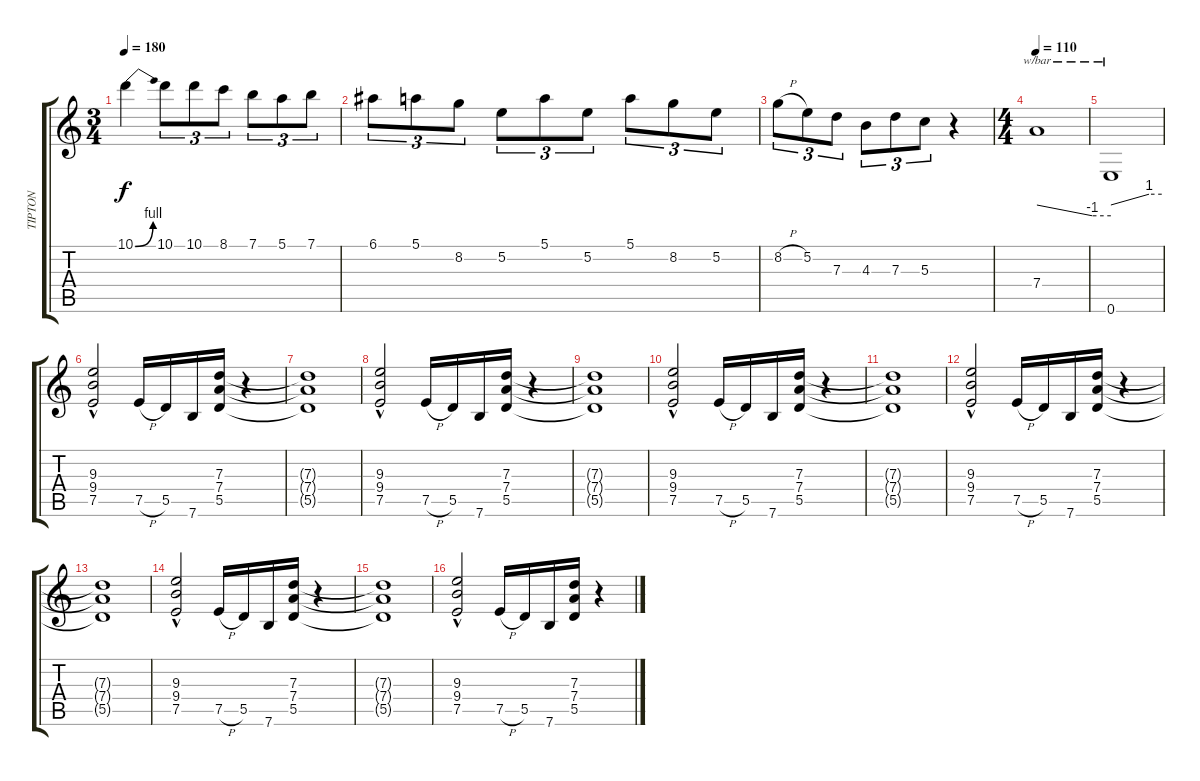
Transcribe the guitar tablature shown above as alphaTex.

\track ("TIPTON" "TIPTON") {instrument distortionguitar}
\staff {score tabs}
\tuning (E4 B3 G3 D3 A2 E2) {hide}
\ts (3 4)
\tempo 180
\clef g2
\ks c
10.1{be (bend 0 0 60 4)}.4{dy f} 10.1.8{tu (3 2)} 10.1.8{tu (3 2)} 8.1.8{tu (3 2)} 7.1.8{tu (3 2)} 5.1.8{tu (3 2)} 7.1.8{tu (3 2)} |
6.1.8{tu (3 2)} 5.1.8{tu (3 2)} 8.2.8{tu (3 2)} 5.2.8{tu (3 2)} 5.1.8{tu (3 2)} 5.2.8{tu (3 2)} 5.1.8{tu (3 2)} 8.2.8{tu (3 2)} 5.2.8{tu (3 2)} |
8.2{h}.8{tu (3 2)} 5.2.8{tu (3 2)} 7.3.8{tu (3 2)} 4.3.8{tu (3 2)} 7.3.8{tu (3 2)} 5.3.8{tu (3 2)} r.4 |
\ts (4 4)
\tempo 110
7.4.1{tbe (custom default 0 0 45 -4 60 -4)} |
0.6.1{tbe (custom default 0 0 45 4 60 4)} |
(9.3{hac} 9.4{hac} 7.5{hac}).2 7.5{h}.16 5.5.16 7.6.16 (7.3 7.4 5.5).16 r.4 |
(7.3{t} 7.4{t} 5.5{t}).1 |
(9.3{hac} 9.4{hac} 7.5{hac}).2 7.5{h}.16 5.5.16 7.6.16 (7.3 7.4 5.5).16 r.4 |
(7.3{t} 7.4{t} 5.5{t}).1 |
(9.3{hac} 9.4{hac} 7.5{hac}).2 7.5{h}.16 5.5.16 7.6.16 (7.3 7.4 5.5).16 r.4 |
(7.3{t} 7.4{t} 5.5{t}).1 |
(9.3{hac} 9.4{hac} 7.5{hac}).2 7.5{h}.16 5.5.16 7.6.16 (7.3 7.4 5.5).16 r.4 |
(7.3{t} 7.4{t} 5.5{t}).1 |
(9.3{hac} 9.4{hac} 7.5{hac}).2 7.5{h}.16 5.5.16 7.6.16 (7.3 7.4 5.5).16 r.4 |
(7.3{t} 7.4{t} 5.5{t}).1 |
(9.3{hac} 9.4{hac} 7.5{hac}).2 7.5{h}.16 5.5.16 7.6.16 (7.3 7.4 5.5).16 r.4
